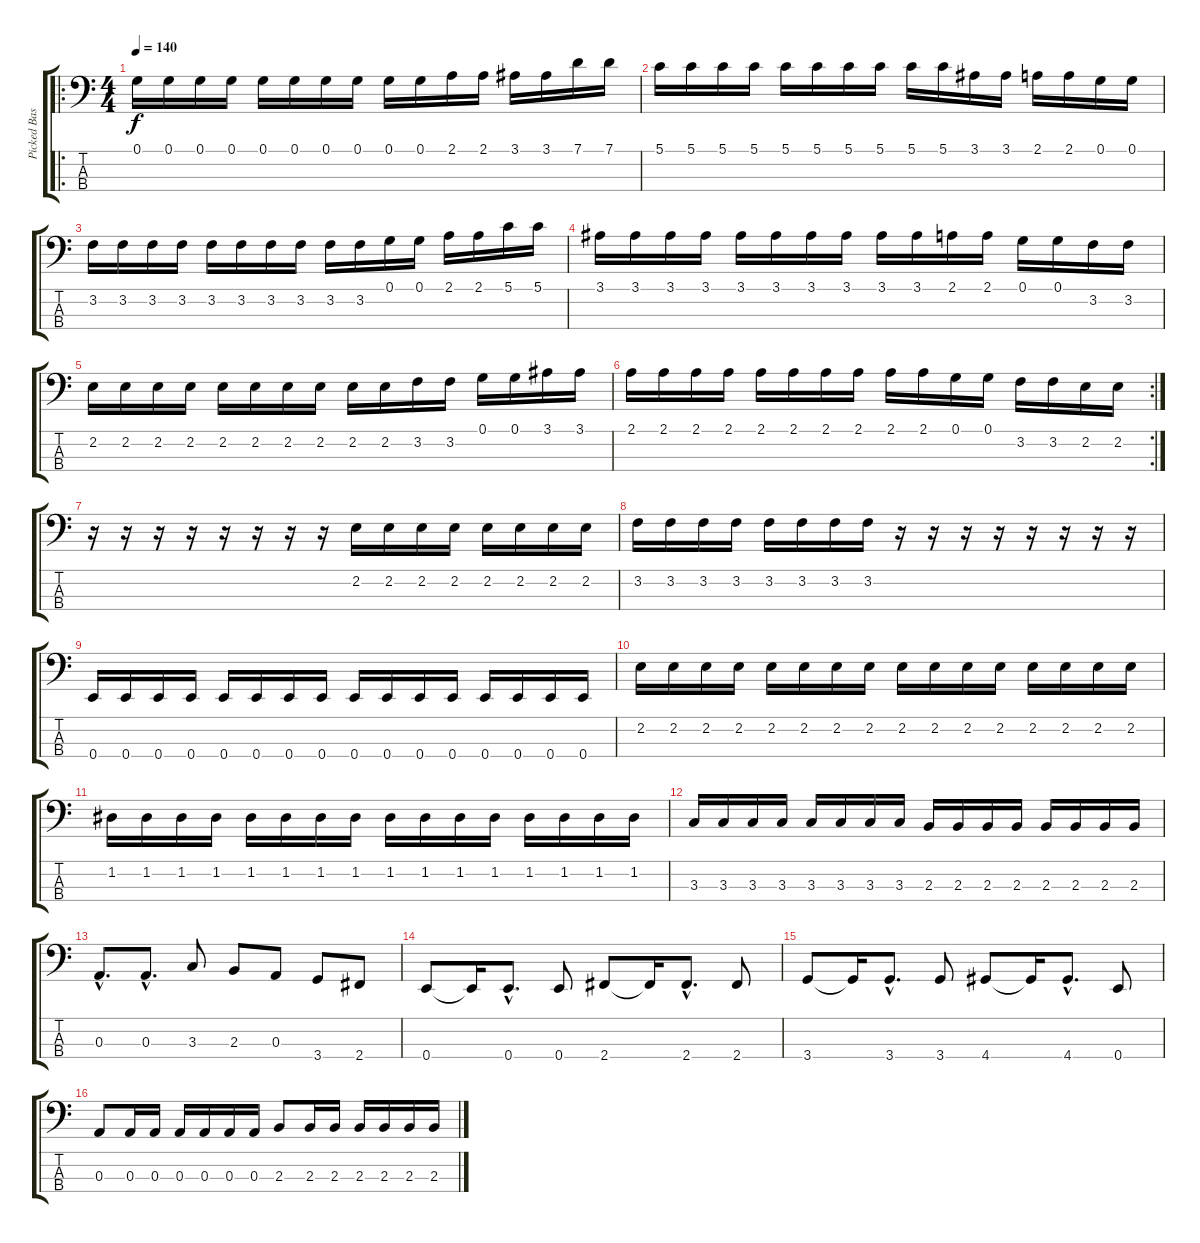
\track ("Picked Bass" "Picked Bas") {instrument electricbassfinger}
\staff {score tabs}
\tuning (G2 D2 A1 E1) {hide}
\ro
\ts (4 4)
\tempo 140
\clef f4
\ks c
0.1.16{dy f} 0.1.16 0.1.16 0.1.16 0.1.16 0.1.16 0.1.16 0.1.16 0.1.16 0.1.16 2.1.16 2.1.16 3.1.16 3.1.16 7.1.16 7.1.16 |
5.1.16 5.1.16 5.1.16 5.1.16 5.1.16 5.1.16 5.1.16 5.1.16 5.1.16 5.1.16 3.1.16 3.1.16 2.1.16 2.1.16 0.1.16 0.1.16 |
3.2.16 3.2.16 3.2.16 3.2.16 3.2.16 3.2.16 3.2.16 3.2.16 3.2.16 3.2.16 0.1.16 0.1.16 2.1.16 2.1.16 5.1.16 5.1.16 |
3.1.16 3.1.16 3.1.16 3.1.16 3.1.16 3.1.16 3.1.16 3.1.16 3.1.16 3.1.16 2.1.16 2.1.16 0.1.16 0.1.16 3.2.16 3.2.16 |
2.2.16 2.2.16 2.2.16 2.2.16 2.2.16 2.2.16 2.2.16 2.2.16 2.2.16 2.2.16 3.2.16 3.2.16 0.1.16 0.1.16 3.1.16 3.1.16 |
\rc 2
2.1.16 2.1.16 2.1.16 2.1.16 2.1.16 2.1.16 2.1.16 2.1.16 2.1.16 2.1.16 0.1.16 0.1.16 3.2.16 3.2.16 2.2.16 2.2.16 |
r.16 r.16 r.16 r.16 r.16 r.16 r.16 r.16 2.2.16 2.2.16 2.2.16 2.2.16 2.2.16 2.2.16 2.2.16 2.2.16 |
3.2.16 3.2.16 3.2.16 3.2.16 3.2.16 3.2.16 3.2.16 3.2.16 r.16 r.16 r.16 r.16 r.16 r.16 r.16 r.16 |
0.4.16 0.4.16 0.4.16 0.4.16 0.4.16 0.4.16 0.4.16 0.4.16 0.4.16 0.4.16 0.4.16 0.4.16 0.4.16 0.4.16 0.4.16 0.4.16 |
2.2.16 2.2.16 2.2.16 2.2.16 2.2.16 2.2.16 2.2.16 2.2.16 2.2.16 2.2.16 2.2.16 2.2.16 2.2.16 2.2.16 2.2.16 2.2.16 |
1.2.16 1.2.16 1.2.16 1.2.16 1.2.16 1.2.16 1.2.16 1.2.16 1.2.16 1.2.16 1.2.16 1.2.16 1.2.16 1.2.16 1.2.16 1.2.16 |
3.3.16 3.3.16 3.3.16 3.3.16 3.3.16 3.3.16 3.3.16 3.3.16 2.3.16 2.3.16 2.3.16 2.3.16 2.3.16 2.3.16 2.3.16 2.3.16 |
0.3{hac}.8{d} 0.3{hac}.8{d} 3.3.8 2.3.8 0.3.8 3.4.8 2.4.8 |
0.4.8 0.4{t}.16 0.4{hac}.8{d} 0.4.8 2.4.8 2.4{t}.16 2.4{hac}.8{d} 2.4.8 |
3.4.8 3.4{t}.16 3.4{hac}.8{d} 3.4.8 4.4.8 4.4{t}.16 4.4{hac}.8{d} 0.4.8 |
0.3.8 0.3.16 0.3.16 0.3.16 0.3.16 0.3.16 0.3.16 2.3.8 2.3.16 2.3.16 2.3.16 2.3.16 2.3.16 2.3.16
